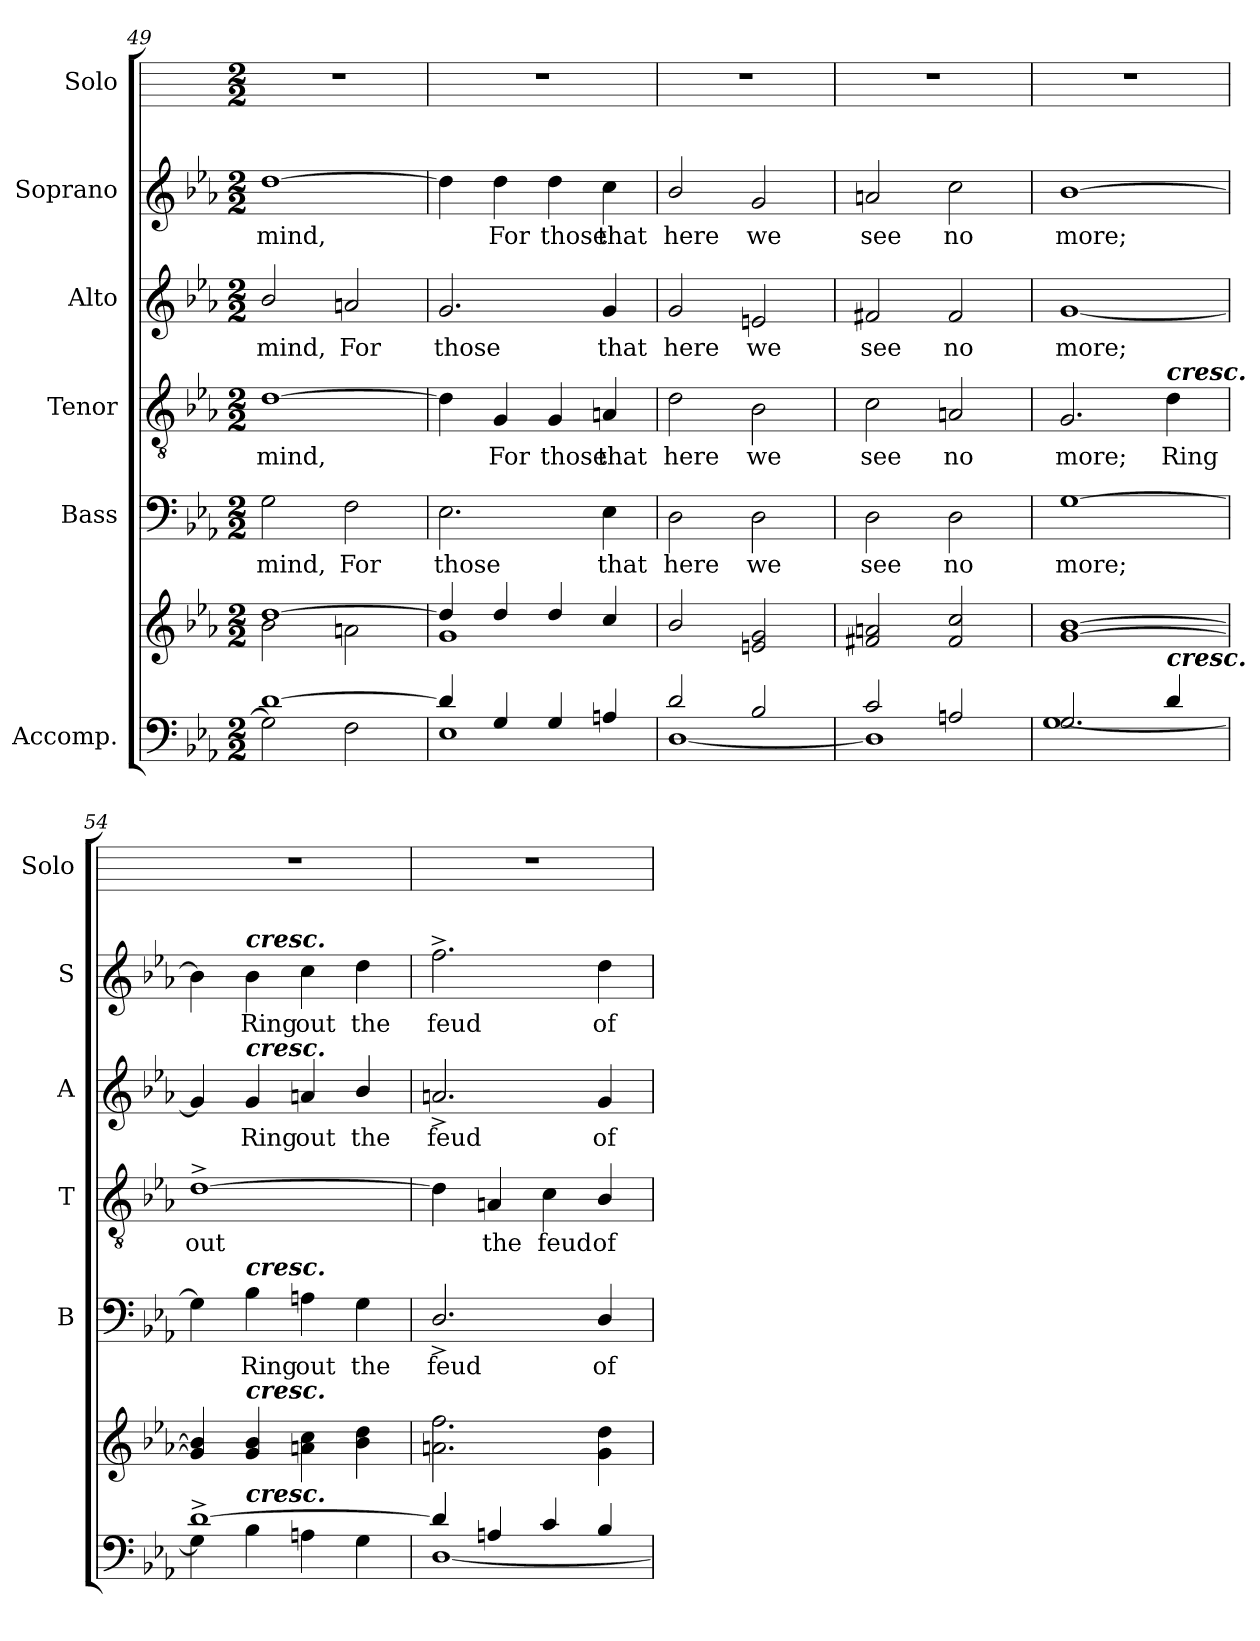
**kern	**kern	**kern	**text	**kern	**text	**kern	**text	**kern	**text	**kern
*part6	*part6	*part5	*part5	*part4	*part4	*part3	*part3	*part2	*part2	*part1
*staff7	*staff6	*staff5	*staff5	*staff4	*staff4	*staff3	*staff3	*staff2	*staff2	*staff1
*I"Accomp.	*	*I"Bass	*	*I"Tenor	*	*I"Alto	*	*I"Soprano	*	*I"Solo
*	*	*I'B	*	*I'T	*	*I'A	*	*I'S	*	*I'Solo
!!LO:LB:g=z
*clefF4	*clefG2	*clefF4	*	*clefGv2	*	*clefG2	*	*clefG2	*	*
*k[b-e-a-]	*k[b-e-a-]	*k[b-e-a-]	*	*k[b-e-a-]	*	*k[b-e-a-]	*	*k[b-e-a-]	*	*
*E-:	*E-:	*E-:	*	*E-:	*	*E-:	*	*E-:	*	*
*M2/2	*M2/2	*M2/2	*	*M2/2	*	*M2/2	*	*M2/2	*	*M2/2
=49	=49	=49	=49	=49	=49	=49	=49	=49	=49	=49
*^	*^	*	*	*	*	*	*	*	*	*
!	!	!	!	!	!LO:LY:b	!	!LO:LY:b	!	!LO:LY:b	!	!LO:LY:b	!
[1d/	2G\]	[1dd/	2b-\	2G	mind,	[1d	mind,	2b-/	mind,	[1dd	mind,	1r
!	!	!	!	!	!LO:LY:b	!	!	!	!LO:LY:b	!	!	!
.	2F\	.	2an\	2F	For	.	.	2an	For	.	.	.
=50	=50	=50	=50	=50	=50	=50	=50	=50	=50	=50	=50	=50
!	!	!	!	!	!LO:LY:b	!	!	!	!LO:LY:b	!	!	!
4d/]	1E-\	4dd/]	1g\	2.E-	those	4d]	.	2.g	those	4dd]	.	1r
!	!	!	!	!	!	!	!LO:LY:b	!	!	!	!LO:LY:b	!
4G/	.	4dd/	.	.	.	4G	For	.	.	4dd	For	.
!	!	!	!	!	!	!	!LO:LY:b	!	!	!	!LO:LY:b	!
4G/	.	4dd/	.	.	.	4G	those	.	.	4dd	those	.
!	!	!	!	!	!LO:LY:b	!	!LO:LY:b	!	!LO:LY:b	!	!LO:LY:b	!
4An/	.	4cc/	.	4E-	that	4An	that	4g	that	4cc	that	.
=51	=51	=51	=51	=51	=51	=51	=51	=51	=51	=51	=51	=51
!	!	!	!	!	!LO:LY:b	!	!LO:LY:b	!	!LO:LY:b	!	!LO:LY:b	!
2d/	[1D\	2b-/	1ryy	2D	here	2d\	here	2g	here	2b-/	here	1r
!	!	!	!	!	!LO:LY:b	!	!LO:LY:b	!	!LO:LY:b	!	!LO:LY:b	!
2B-/	.	2en/ 2g/	.	2D	we	2B-	we	2en	we	2g	we	.
=52	=52	=52	=52	=52	=52	=52	=52	=52	=52	=52	=52	=52
!	!	!	!	!	!LO:LY:b	!	!LO:LY:b	!	!LO:LY:b	!	!LO:LY:b	!
2c/	1D\]	2f#X/ 2an/	1ryy	2D	see	2c	see	2f#X	see	2an	see	1r
!	!	!	!	!	!LO:LY:b	!	!LO:LY:b	!	!LO:LY:b	!	!LO:LY:b	!
2An/	.	2f#/ 2cc/	.	2D	no	2An	no	2f#	no	2cc	no	.
=53	=53	=53	=53	=53	=53	=53	=53	=53	=53	=53	=53	=53
!	!	!	!	!	!LO:LY:b	!	!LO:LY:b	!	!LO:LY:b	!	!LO:LY:b	!
2.G/	[1G\	[1g/ [1b-/	1ryy	[1G	more;	2.G	more;	[1g	more;	[1b-	more;	1r
!	!	!	!	!	!	!LO:TX:a:Bi:t=cresc.	!	!	!	!	!	!
!LO:TX:a:Bi:t=cresc.	!	!	!	!	!	!	!	!	!	!	!	!
!	!	!	!	!	!	!	!LO:LY:b	!	!	!	!	!
4d/	.	.	.	.	.	4d	Ring	.	.	.	.	.
=54	=54	=54	=54	=54	=54	=54	=54	=54	=54	=54	=54	=54
!	!	!	!	!	!	!	!LO:LY:b	!	!	!	!	!
[1d^/	4G\]	4g/] 4b-/]	1ryy	4G]	.	[1d^	out	4g]	.	4b-]	.	1r
!	!	!	!	!	!	!	!	!	!	!LO:TX:a:Bi:t=cresc.	!	!
!	!	!	!	!	!	!	!	!LO:TX:a:Bi:t=cresc.	!	!	!	!
!	!	!	!	!LO:TX:a:Bi:t=cresc.	!	!	!	!	!	!	!	!
!	!	!LO:TX:a:Bi:t=cresc.	!	!	!	!	!	!	!	!	!	!
!	!LO:TX:a:Bi:t=cresc.	!	!	!	!	!	!	!	!	!	!	!
!	!	!	!	!	!LO:LY:b	!	!	!	!LO:LY:b	!	!LO:LY:b	!
.	4B-\	4g/ 4b-/	.	4B-	Ring	.	.	4g	Ring	4b-	Ring	.
!	!	!	!	!	!LO:LY:b	!	!	!	!LO:LY:b	!	!LO:LY:b	!
.	4An\	4an\ 4cc\	.	4An	out	.	.	4an	out	4cc	out	.
!	!	!	!	!	!LO:LY:b	!	!	!	!LO:LY:b	!	!LO:LY:b	!
.	4G\	4b-\ 4dd\	.	4G	the	.	.	4b-/	the	4dd	the	.
=55	=55	=55	=55	=55	=55	=55	=55	=55	=55	=55	=55	=55
!	!	!	!	!	!LO:LY:b	!	!	!	!LO:LY:b	!	!LO:LY:b	!
4d/]	[1D/	2.an\ 2.ff\	1ryy	2.D^/	feud	4d]	.	2.an^	feud	2.ff^	feud	1r
!	!	!	!	!	!	!	!LO:LY:b	!	!	!	!	!
4An/	.	.	.	.	.	4An	the	.	.	.	.	.
!	!	!	!	!	!	!	!LO:LY:b	!	!	!	!	!
4c/	.	.	.	.	.	4c	feud	.	.	.	.	.
!	!	!	!	!	!LO:LY:b	!	!LO:LY:b	!	!LO:LY:b	!	!LO:LY:b	!
4B-/	.	4g\ 4dd\	.	4D/	of	4B-/	of	4g	of	4dd	of	.
*v	*v	*	*	*	*	*	*	*	*	*	*	*
*	*v	*v	*	*	*	*	*	*	*	*	*
=	=	=	=	=	=	=	=	=	=	=
*-	*-	*-	*-	*-	*-	*-	*-	*-	*-	*-
